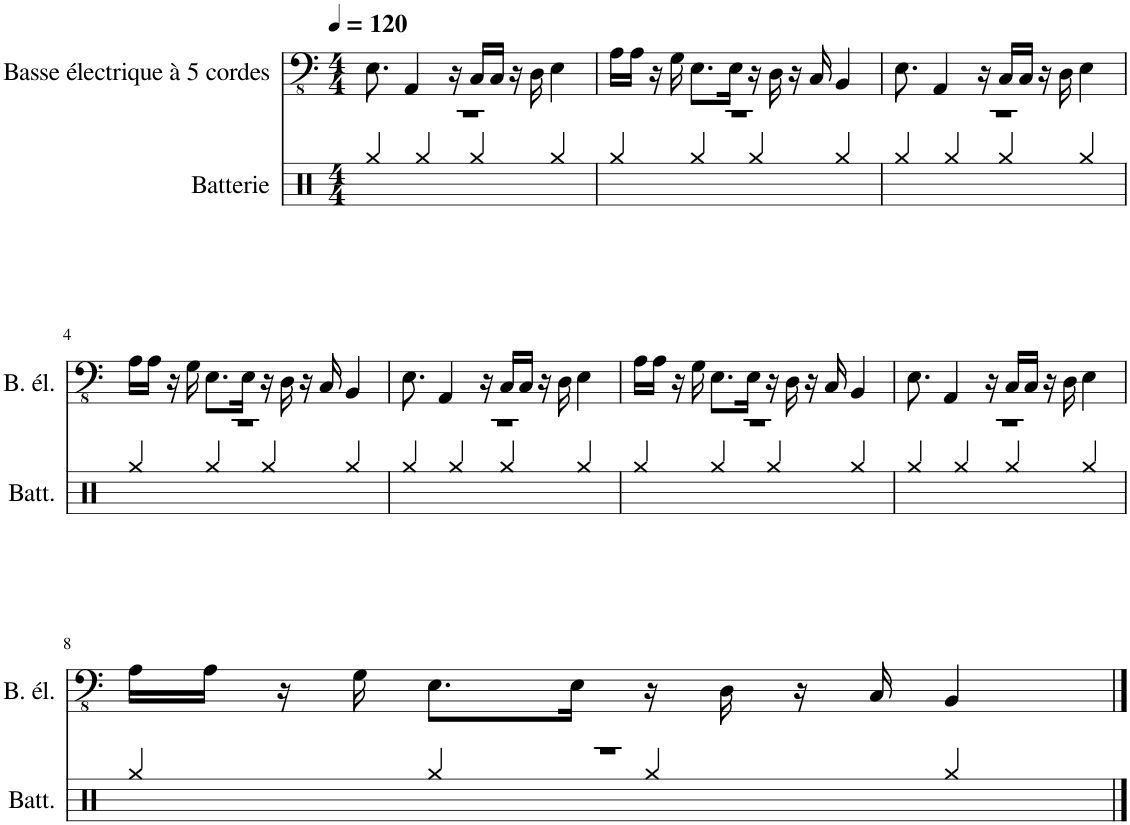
**kern	**kern
*part2	*part1
*staff2	*staff1
*I"Batterie	*I"Basse électrique à 5 cordes
*I'Batt.	*I'B. él.
*clefX	*clefFv4
*k[]	*k[]
*M4/4	*M4/4
*MM120	*MM120
=1	=1
*^	*
1r	4Rgg/	8.EE\
.	.	4AAA/
.	4Rgg/	.
.	.	16r
.	4Rgg/	16CC/LL
.	.	16CC/JJ
.	.	16r
.	.	16DD\
.	4Rgg/	4EE\
=2	=2	=2
1r	4Rgg/	16AA\LL
.	.	16AA\JJ
.	.	16r
.	.	16GG\
.	4Rgg/	8.EE\L
.	.	16EE\Jk
.	4Rgg/	16r
.	.	16DD\
.	.	16r
.	.	16CC/
.	4Rgg/	4BBB/
=3	=3	=3
1r	4Rgg/	8.EE\
.	.	4AAA/
.	4Rgg/	.
.	.	16r
.	4Rgg/	16CC/LL
.	.	16CC/JJ
.	.	16r
.	.	16DD\
.	4Rgg/	4EE\
!!LO:LB:g=z
=4	=4	=4
1r	4Rgg/	16AA\LL
.	.	16AA\JJ
.	.	16r
.	.	16GG\
.	4Rgg/	8.EE\L
.	.	16EE\Jk
.	4Rgg/	16r
.	.	16DD\
.	.	16r
.	.	16CC/
.	4Rgg/	4BBB/
=5	=5	=5
1r	4Rgg/	8.EE\
.	.	4AAA/
.	4Rgg/	.
.	.	16r
.	4Rgg/	16CC/LL
.	.	16CC/JJ
.	.	16r
.	.	16DD\
.	4Rgg/	4EE\
=6	=6	=6
1r	4Rgg/	16AA\LL
.	.	16AA\JJ
.	.	16r
.	.	16GG\
.	4Rgg/	8.EE\L
.	.	16EE\Jk
.	4Rgg/	16r
.	.	16DD\
.	.	16r
.	.	16CC/
.	4Rgg/	4BBB/
=7	=7	=7
1r	4Rgg/	8.EE\
.	.	4AAA/
.	4Rgg/	.
.	.	16r
.	4Rgg/	16CC/LL
.	.	16CC/JJ
.	.	16r
.	.	16DD\
.	4Rgg/	4EE\
!!LO:LB:g=z
=8	=8	=8
1r	4Rgg/	16AA\LL
.	.	16AA\JJ
.	.	16r
.	.	16GG\
.	4Rgg/	8.EE\L
.	.	16EE\Jk
.	4Rgg/	16r
.	.	16DD\
.	.	16r
.	.	16CC/
.	4Rgg/	4BBB/
*v	*v	*
==	==
*-	*-
